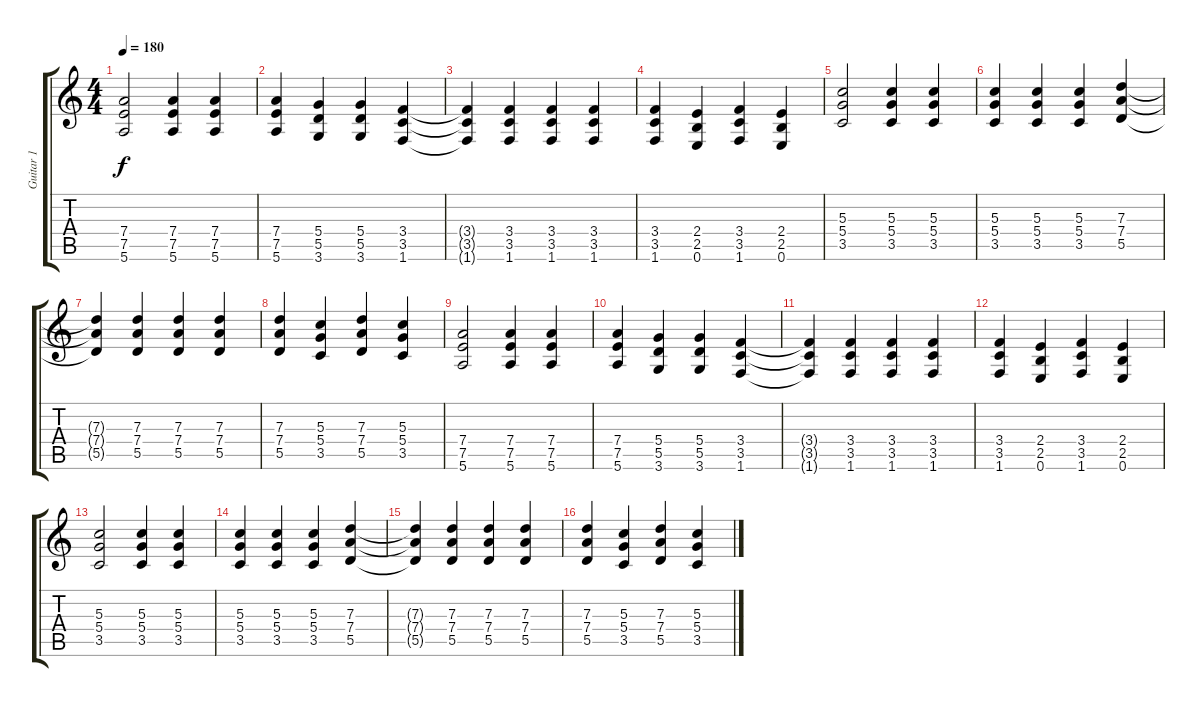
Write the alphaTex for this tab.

\track ("Guitar 1" "Guitar 1") {instrument distortionguitar}
\staff {score tabs}
\tuning (E4 B3 G3 D3 A2 E2) {hide}
\ts (4 4)
\tempo 180
\clef g2
\ks c
(7.4 7.5 5.6).2{dy f} (7.4 7.5 5.6).4 (7.4 7.5 5.6).4 |
(7.4 7.5 5.6).4 (5.4 5.5 3.6).4 (5.4 5.5 3.6).4 (3.4 3.5 1.6).4 |
(3.4{t} 3.5{t} 1.6{t}).4 (3.4 3.5 1.6).4 (3.4 3.5 1.6).4 (3.4 3.5 1.6).4 |
(3.4 3.5 1.6).4 (2.4 2.5 0.6).4 (3.4 3.5 1.6).4 (2.4 2.5 0.6).4 |
(5.3 5.4 3.5).2 (5.3 5.4 3.5).4 (5.3 5.4 3.5).4 |
(5.3 5.4 3.5).4 (5.3 5.4 3.5).4 (5.3 5.4 3.5).4 (7.3 7.4 5.5).4 |
(7.3{t} 7.4{t} 5.5{t}).4 (7.3 7.4 5.5).4 (7.3 7.4 5.5).4 (7.3 7.4 5.5).4 |
(7.3 7.4 5.5).4 (5.3 5.4 3.5).4 (7.3 7.4 5.5).4 (5.3 5.4 3.5).4 |
(7.4 7.5 5.6).2 (7.4 7.5 5.6).4 (7.4 7.5 5.6).4 |
(7.4 7.5 5.6).4 (5.4 5.5 3.6).4 (5.4 5.5 3.6).4 (3.4 3.5 1.6).4 |
(3.4{t} 3.5{t} 1.6{t}).4 (3.4 3.5 1.6).4 (3.4 3.5 1.6).4 (3.4 3.5 1.6).4 |
(3.4 3.5 1.6).4 (2.4 2.5 0.6).4 (3.4 3.5 1.6).4 (2.4 2.5 0.6).4 |
(5.3 5.4 3.5).2 (5.3 5.4 3.5).4 (5.3 5.4 3.5).4 |
(5.3 5.4 3.5).4 (5.3 5.4 3.5).4 (5.3 5.4 3.5).4 (7.3 7.4 5.5).4 |
(7.3{t} 7.4{t} 5.5{t}).4 (7.3 7.4 5.5).4 (7.3 7.4 5.5).4 (7.3 7.4 5.5).4 |
(7.3 7.4 5.5).4 (5.3 5.4 3.5).4 (7.3 7.4 5.5).4 (5.3 5.4 3.5).4
